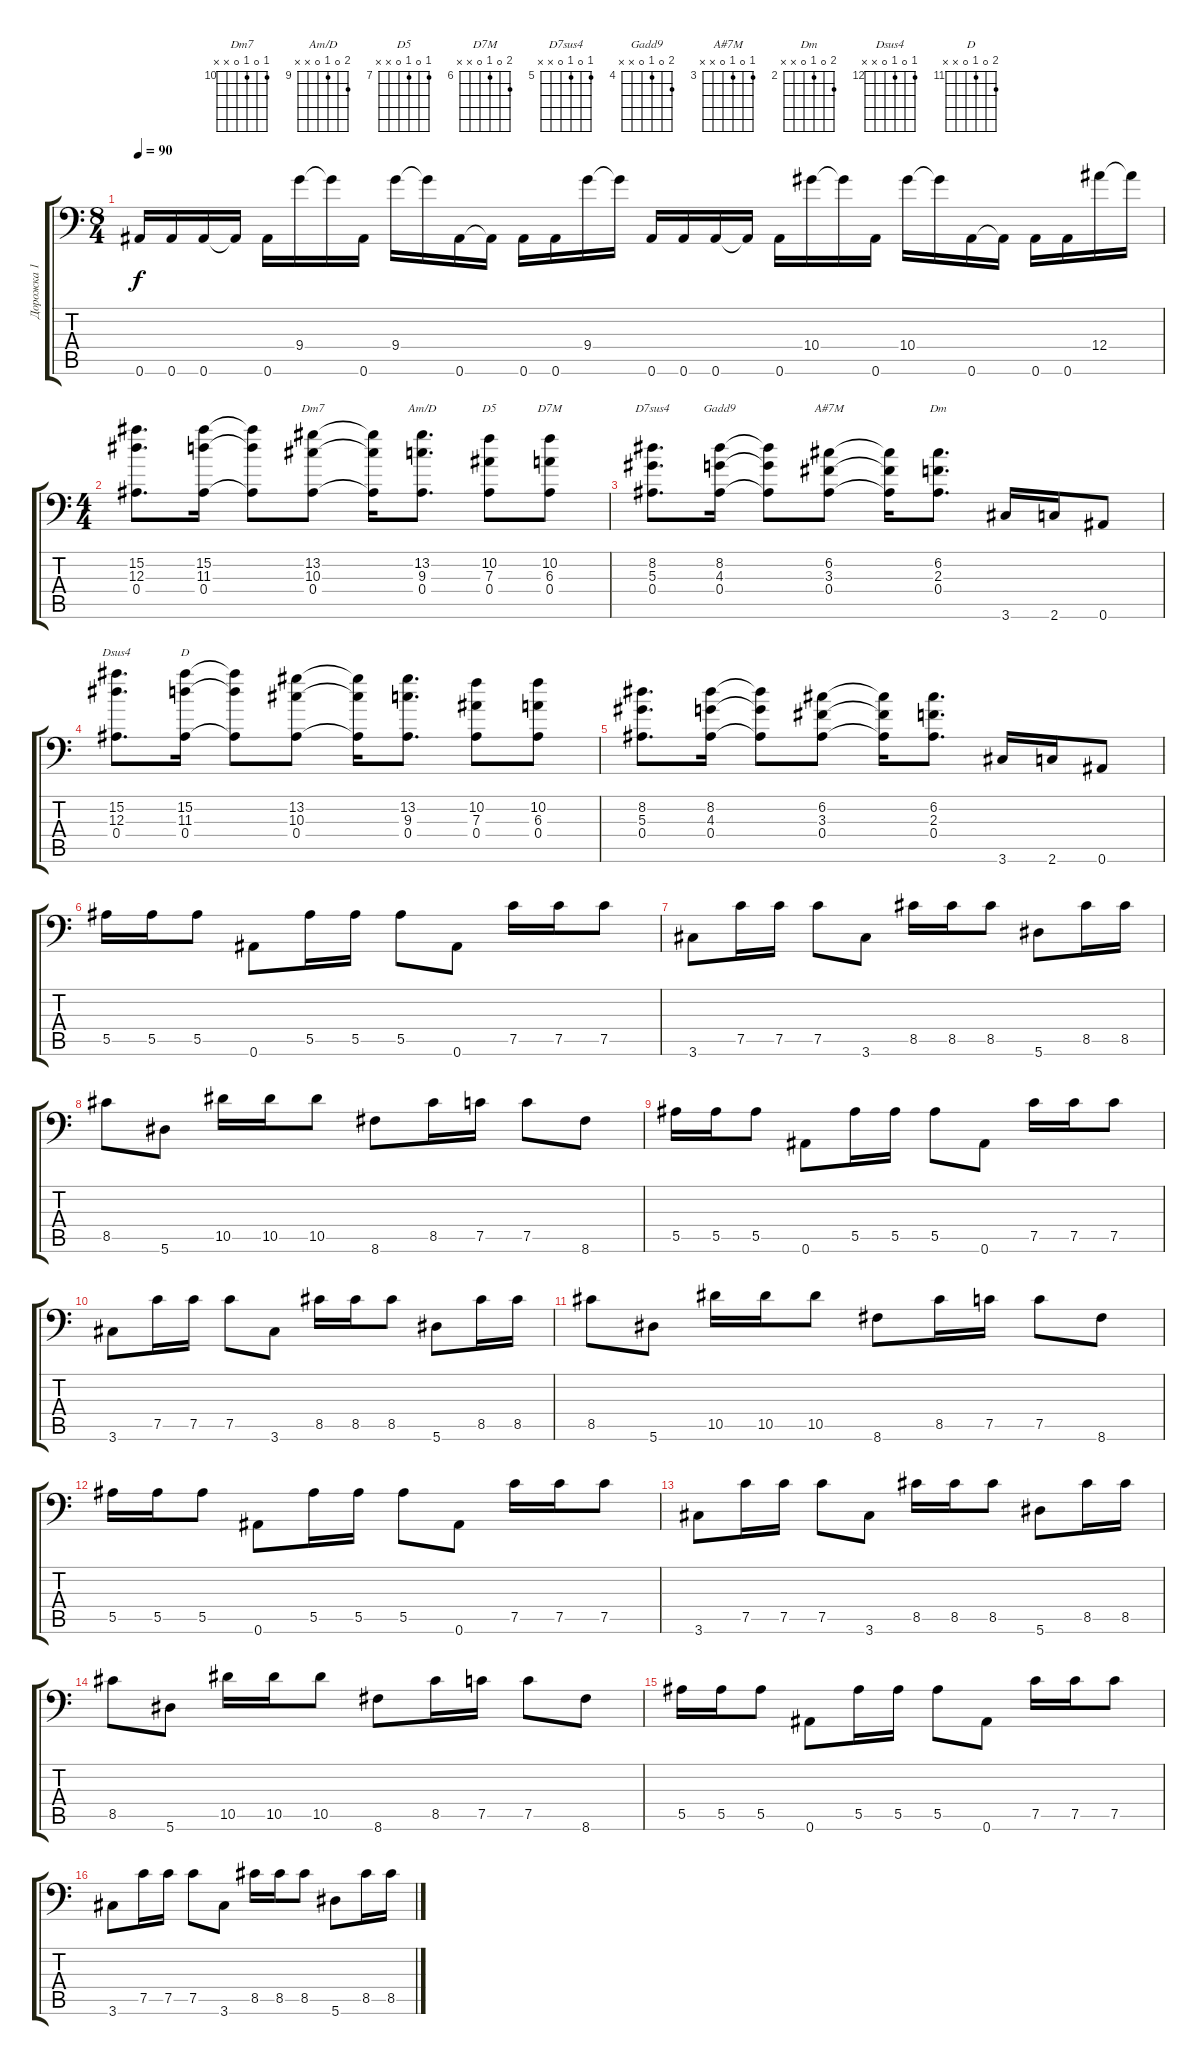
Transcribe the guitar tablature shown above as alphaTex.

\track ("Дорожка 1" "Дорожка 1") {instrument distortionguitar}
\staff {score tabs}
\tuning (C4 G3 Eb3 Bb2 F2 Bb1) {hide}
\chord ("Dm7" 10 0 10 0 x x) {firstfret 10}
\chord ("Am/D" 10 0 9 0 x x) {firstfret 9}
\chord ("D5" 7 0 7 0 x x) {firstfret 7}
\chord ("D7M" 7 0 6 0 x x) {firstfret 6}
\chord ("D7sus4" 5 0 5 0 x x) {firstfret 5}
\chord ("Gadd9" 5 0 4 0 x x) {firstfret 4}
\chord ("A#7M" 3 0 3 0 x x) {firstfret 3}
\chord ("Dm" 3 0 2 0 x x) {firstfret 2}
\chord ("Dsus4" 12 0 12 0 x x) {firstfret 12}
\chord ("D" 12 0 11 0 x x) {firstfret 11}
\ts (8 4)
\tempo 90
\clef f4
\ks c
0.6.16{dy f} 0.6.16 0.6.16 0.6{t}.16 0.6.16 9.4.16 9.4{t}.16 0.6.16 9.4.16 9.4{t}.16 0.6.16 0.6{t}.16 0.6.16 0.6.16 9.4.16 9.4{t}.16 0.6.16 0.6.16 0.6.16 0.6{t}.16 0.6.16 10.4.16 10.4{t}.16 0.6.16 10.4.16 10.4{t}.16 0.6.16 0.6{t}.16 0.6.16 0.6.16 12.4.16 12.4{t}.16 |
\ts (4 4)
(15.2 12.3 0.4).8{d} (15.2 11.3 0.4).16 (15.2{t} 11.3{t} 0.4{t}).8 (13.2 10.3 0.4).8{ch "Dm7"} (13.2{t} 10.3{t} 0.4{t}).16 (13.2 9.3 0.4).8{d ch "Am/D"} (10.2 7.3 0.4).8{ch "D5"} (10.2 6.3 0.4).8{ch "D7M"} |
(8.2 5.3 0.4).8{d ch "D7sus4"} (8.2 4.3 0.4).16{ch "Gadd9"} (8.2{t} 4.3{t} 0.4{t}).8 (6.2 3.3 0.4).8{ch "A#7M"} (6.2{t} 3.3{t} 0.4{t}).16 (6.2 2.3 0.4).8{d ch "Dm"} 3.6.16 2.6.16 0.6.8 |
(15.2 12.3 0.4).8{d ch "Dsus4"} (15.2 11.3 0.4).16{ch "D"} (15.2{t} 11.3{t} 0.4{t}).8 (13.2 10.3 0.4).8 (13.2{t} 10.3{t} 0.4{t}).16 (13.2 9.3 0.4).8{d} (10.2 7.3 0.4).8 (10.2 6.3 0.4).8 |
(8.2 5.3 0.4).8{d} (8.2 4.3 0.4).16 (8.2{t} 4.3{t} 0.4{t}).8 (6.2 3.3 0.4).8 (6.2{t} 3.3{t} 0.4{t}).16 (6.2 2.3 0.4).8{d} 3.6.16 2.6.16 0.6.8 |
5.5.16 5.5.16 5.5.8 0.6.8 5.5.16 5.5.16 5.5.8 0.6.8 7.5.16 7.5.16 7.5.8 |
3.6.8 7.5.16 7.5.16 7.5.8 3.6.8 8.5.16 8.5.16 8.5.8 5.6.8 8.5.16 8.5.16 |
8.5.8 5.6.8 10.5.16 10.5.16 10.5.8 8.6.8 8.5.16 7.5.16 7.5.8 8.6.8 |
5.5.16 5.5.16 5.5.8 0.6.8 5.5.16 5.5.16 5.5.8 0.6.8 7.5.16 7.5.16 7.5.8 |
3.6.8 7.5.16 7.5.16 7.5.8 3.6.8 8.5.16 8.5.16 8.5.8 5.6.8 8.5.16 8.5.16 |
8.5.8 5.6.8 10.5.16 10.5.16 10.5.8 8.6.8 8.5.16 7.5.16 7.5.8 8.6.8 |
5.5.16 5.5.16 5.5.8 0.6.8 5.5.16 5.5.16 5.5.8 0.6.8 7.5.16 7.5.16 7.5.8 |
3.6.8 7.5.16 7.5.16 7.5.8 3.6.8 8.5.16 8.5.16 8.5.8 5.6.8 8.5.16 8.5.16 |
8.5.8 5.6.8 10.5.16 10.5.16 10.5.8 8.6.8 8.5.16 7.5.16 7.5.8 8.6.8 |
5.5.16 5.5.16 5.5.8 0.6.8 5.5.16 5.5.16 5.5.8 0.6.8 7.5.16 7.5.16 7.5.8 |
3.6.8 7.5.16 7.5.16 7.5.8 3.6.8 8.5.16 8.5.16 8.5.8 5.6.8 8.5.16 8.5.16
